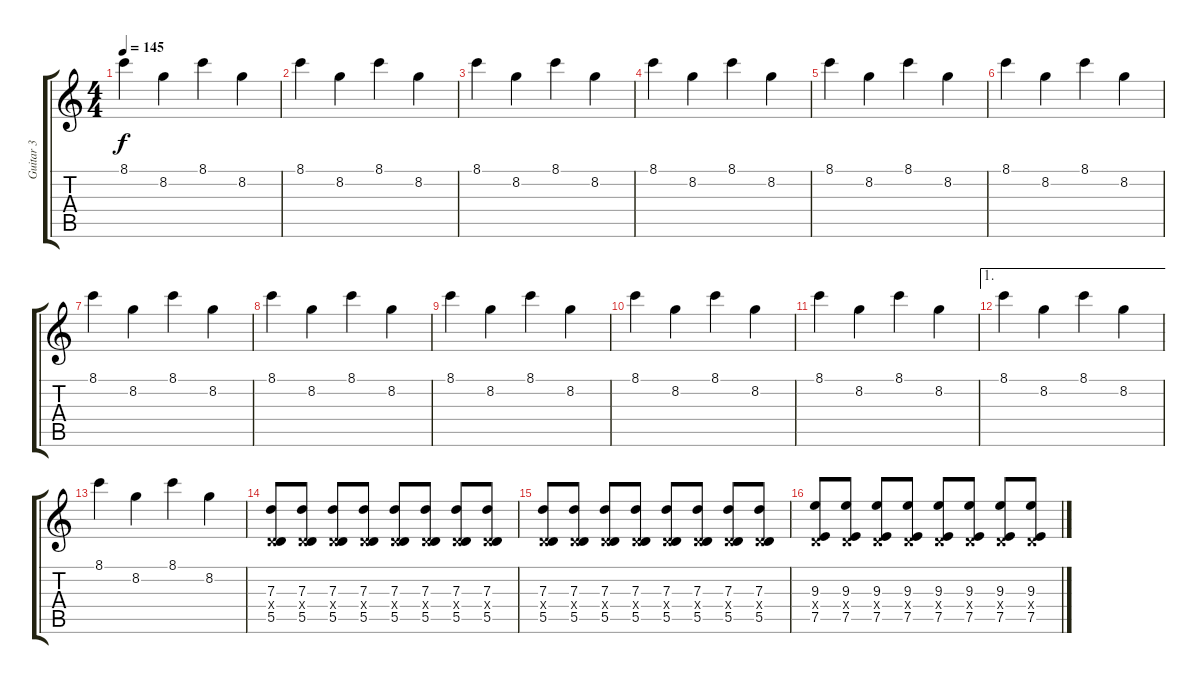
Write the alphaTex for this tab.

\track ("Guitar 3" "Guitar 3") {instrument distortionguitar}
\staff {score tabs}
\tuning (E4 B3 G3 D3 A2 E2) {hide}
\ts (4 4)
\tempo 145
\clef g2
\ks c
8.1.4{dy f} 8.2.4 8.1.4 8.2.4 |
8.1.4 8.2.4 8.1.4 8.2.4 |
8.1.4 8.2.4 8.1.4 8.2.4 |
8.1.4 8.2.4 8.1.4 8.2.4 |
8.1.4 8.2.4 8.1.4 8.2.4 |
8.1.4 8.2.4 8.1.4 8.2.4 |
8.1.4 8.2.4 8.1.4 8.2.4 |
8.1.4 8.2.4 8.1.4 8.2.4 |
8.1.4 8.2.4 8.1.4 8.2.4 |
8.1.4 8.2.4 8.1.4 8.2.4 |
8.1.4 8.2.4 8.1.4 8.2.4 |
\ae 1
8.1.4 8.2.4 8.1.4 8.2.4 |
8.1.4 8.2.4 8.1.4 8.2.4 |
(7.3 0.4{x} 5.5).8 (7.3 0.4{x} 5.5).8 (7.3 0.4{x} 5.5).8 (7.3 0.4{x} 5.5).8 (7.3 0.4{x} 5.5).8 (7.3 0.4{x} 5.5).8 (7.3 0.4{x} 5.5).8 (7.3 0.4{x} 5.5).8 |
(7.3 0.4{x} 5.5).8 (7.3 0.4{x} 5.5).8 (7.3 0.4{x} 5.5).8 (7.3 0.4{x} 5.5).8 (7.3 0.4{x} 5.5).8 (7.3 0.4{x} 5.5).8 (7.3 0.4{x} 5.5).8 (7.3 0.4{x} 5.5).8 |
(9.3 0.4{x} 7.5).8 (9.3 0.4{x} 7.5).8 (9.3 0.4{x} 7.5).8 (9.3 0.4{x} 7.5).8 (9.3 0.4{x} 7.5).8 (9.3 0.4{x} 7.5).8 (9.3 0.4{x} 7.5).8 (9.3 0.4{x} 7.5).8
